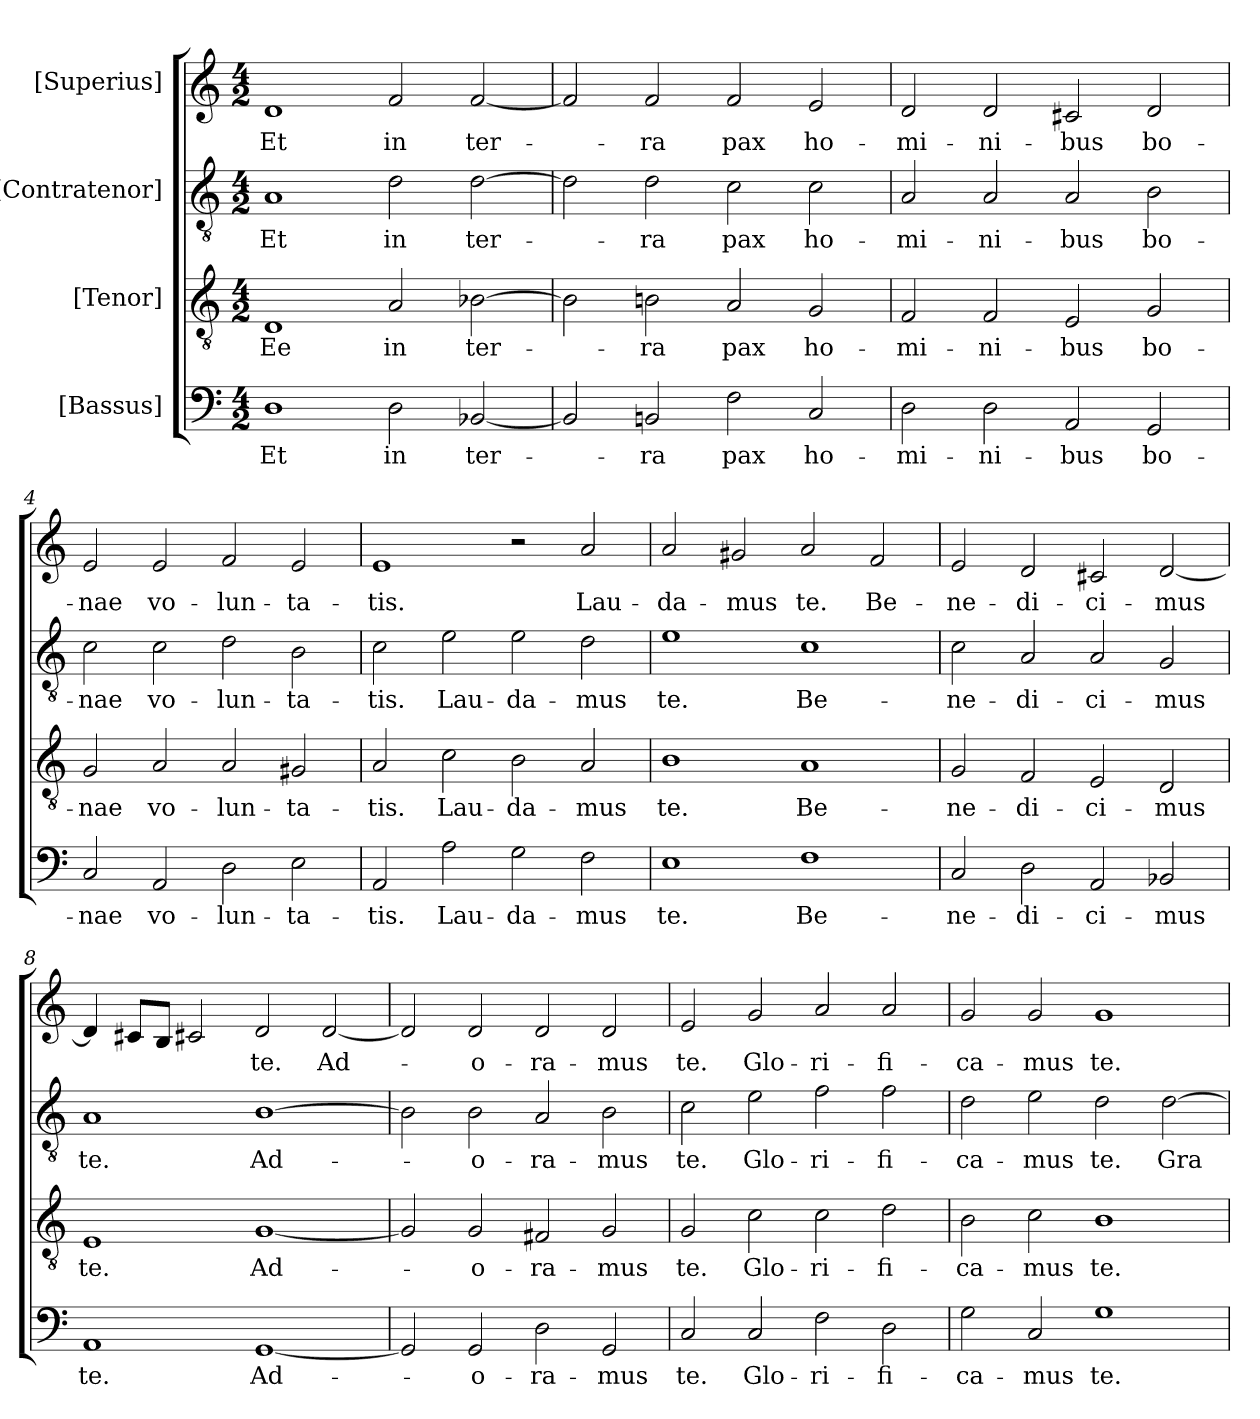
**kern	**text	**kern	**text	**kern	**text	**kern	**text
*part4	*part4	*part3	*part3	*part2	*part2	*part1	*part1
*staff4	*staff4	*staff3	*staff3	*staff2	*staff2	*staff1	*staff1
*I"[Bassus]	*	*I"[Tenor]	*	*I"[Contratenor]	*	*I"[Superius]	*
*clefF4	*	*clefGv2	*	*clefGv2	*	*clefG2	*
*k[]	*	*k[]	*	*k[]	*	*k[]	*
*M4/2	*	*M4/2	*	*M4/2	*	*M4/2	*
=1	=1	=1	=1	=1	=1	=1	=1
1D\	Et	1D/	Ee	1A/	Et	1d/	Et
2D\	in	2A/	in	2d\	in	2f/	in
[2BB-X/	ter-	[2B-X\	ter-	[2d\	ter-	[2f/	ter-
=2	=2	=2	=2	=2	=2	=2	=2
2BB-/]	.	2B-\]	.	2d\]	.	2f/]	.
2BB/	-ra	2B\	-ra	2d\	-ra	2f/	-ra
2F\	pax	2A/	pax	2c\	pax	2f/	pax
2C/	ho-	2G/	ho-	2c\	ho-	2e/	ho-
=3	=3	=3	=3	=3	=3	=3	=3
2D\	-mi-	2F/	-mi-	2A/	-mi-	2d/	-mi-
2D\	-ni-	2F/	-ni-	2A/	-ni-	2d/	-ni-
2AA/	-bus	2E/	-bus	2A/	-bus	2c#X/	-bus
2GG/	bo-	2G/	bo-	2B\	bo-	2d/	bo-
=4	=4	=4	=4	=4	=4	=4	=4
2C/	-nae	2G/	-nae	2c\	-nae	2e/	-nae
2AA/	vo-	2A/	vo-	2c\	vo-	2e/	vo-
2D\	-lun-	2A/	-lun-	2d\	-lun-	2f/	-lun-
2E\	-ta-	2G#X/	-ta-	2B\	-ta-	2e/	-ta-
=5	=5	=5	=5	=5	=5	=5	=5
2AA/	-tis.	2A/	-tis.	2c\	-tis.	1e/	-tis.
2A\	Lau-	2c\	Lau-	2e\	Lau-	.	.
2G\	-da-	2B\	-da-	2e\	-da-	2r	.
2F\	-mus	2A/	-mus	2d\	-mus	2a/	Lau-
=6	=6	=6	=6	=6	=6	=6	=6
1E/	te.	1B\	te.	1e/	te.	2a/	-da-
.	.	.	.	.	.	2g#X/	-mus
1F/	Be-	1A/	Be-	1c/	Be-	2a/	te.
.	.	.	.	.	.	2f/	Be-
=7	=7	=7	=7	=7	=7	=7	=7
2C/	-ne-	2G/	-ne-	2c\	-ne-	2e/	-ne-
2D\	-di-	2F/	-di-	2A/	-di-	2d/	-di-
2AA/	-ci-	2E/	-ci-	2A/	-ci-	2c#X/	-ci-
2BB-X/	-mus	2D/	-mus	2G/	-mus	[2d/	-mus
=8	=8	=8	=8	=8	=8	=8	=8
1AA/	te.	1E/	te.	1A/	te.	4d/]	.
.	.	.	.	.	.	8c#X/L	.
.	.	.	.	.	.	8B/J	.
.	.	.	.	.	.	2c#X/	.
[1GG/	Ad-	[1G/	Ad-	[1B\	Ad-	2d/	te.
.	.	.	.	.	.	[2d/	Ad-
=9	=9	=9	=9	=9	=9	=9	=9
2GG/]	.	2G/]	.	2B\]	.	2d/]	.
2GG/	-o-	2G/	-o-	2B\	-o-	2d/	-o-
2D\	-ra-	2F#X/	-ra-	2A/	-ra-	2d/	-ra-
2GG/	-mus	2G/	-mus	2B\	-mus	2d/	-mus
=10	=10	=10	=10	=10	=10	=10	=10
2C/	te.	2G/	te.	2c\	te.	2e/	te.
2C/	Glo-	2c\	Glo-	2e\	Glo-	2g/	Glo-
2F\	-ri-	2c\	-ri-	2f\	-ri-	2a/	-ri-
2D\	-fi-	2d\	-fi-	2f\	-fi-	2a/	-fi-
=11	=11	=11	=11	=11	=11	=11	=11
2G\	-ca-	2B\	-ca-	2d\	-ca-	2g/	-ca-
2C/	-mus	2c\	-mus	2e\	-mus	2g/	-mus
1G/	te.	1B\	te.	2d\	te.	1g/	te.
.	.	.	.	[2d\	Gra-	.	.
=	=	=	=	=	=	=	=
*-	*-	*-	*-	*-	*-	*-	*-
